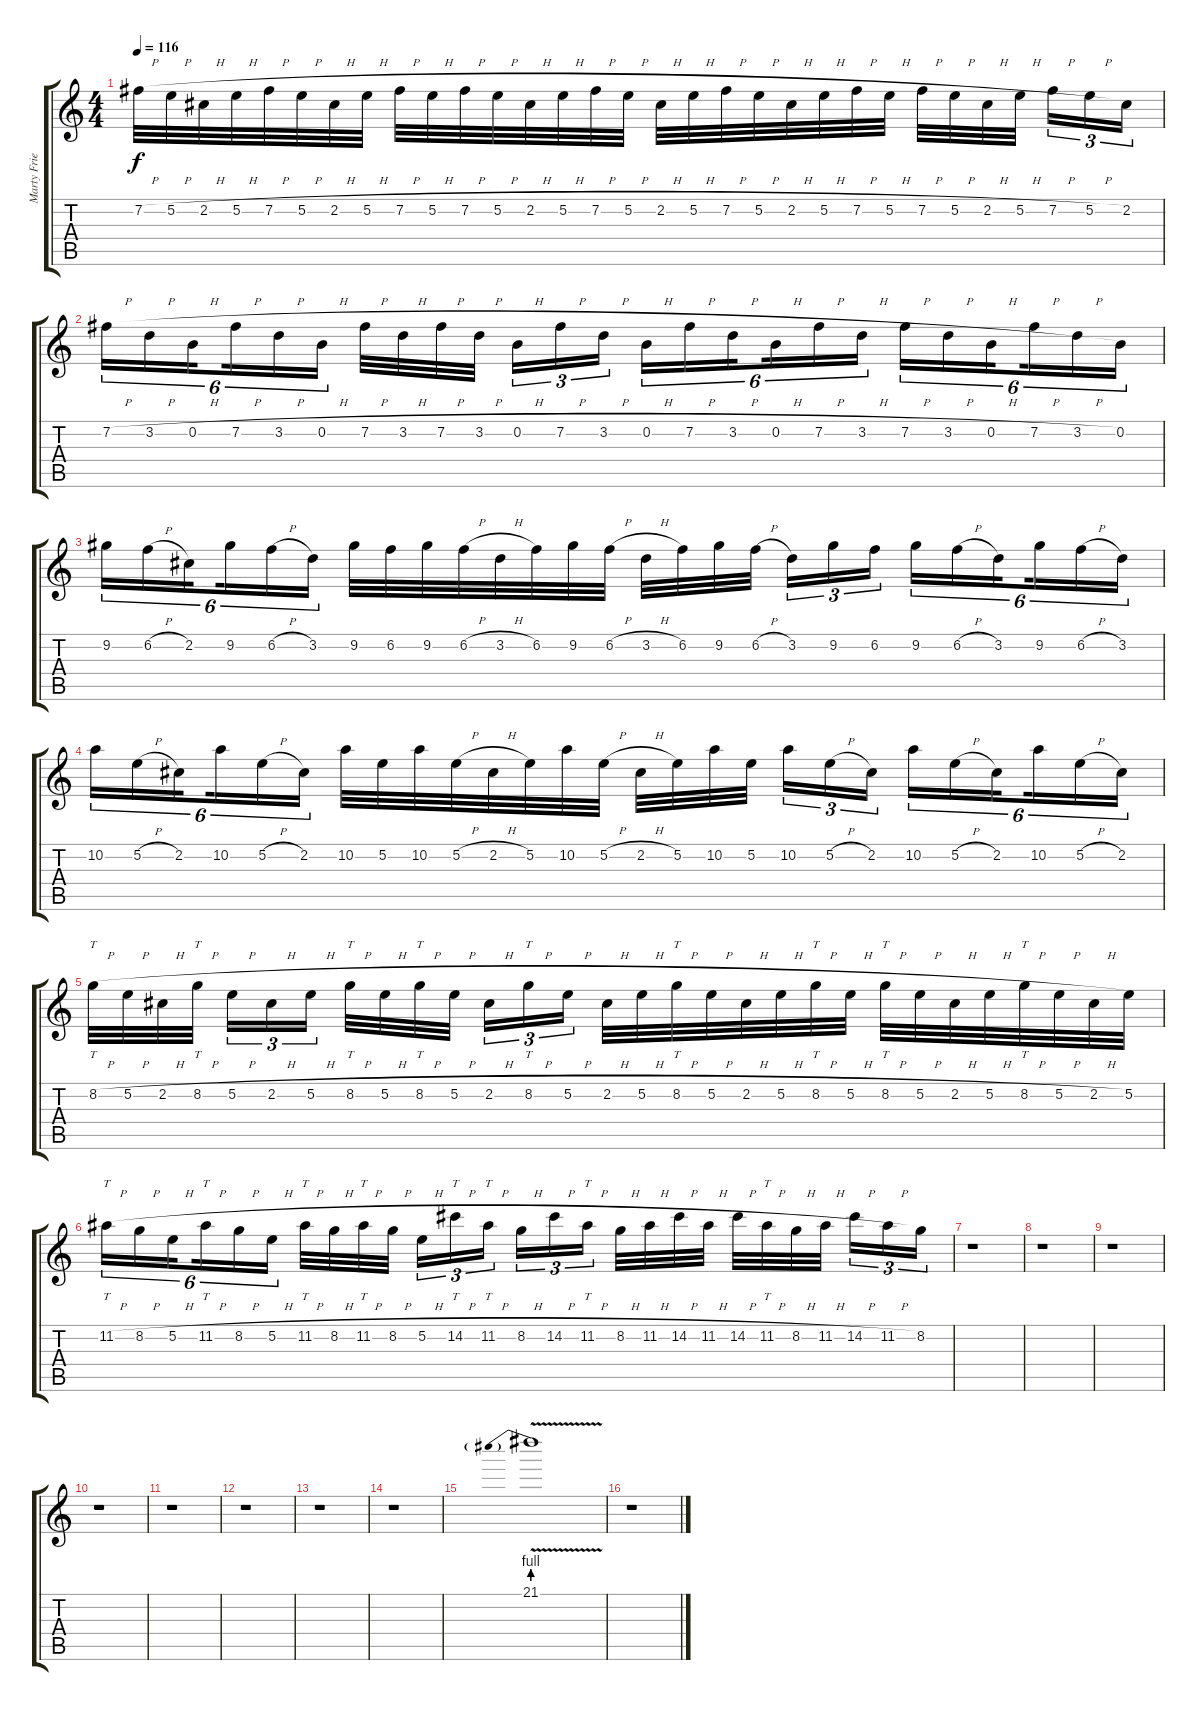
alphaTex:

\track ("Marty Friedman" "Marty Frie") {instrument acousticguitarsteel}
\staff {score tabs}
\tuning (E4 B3 G3 D3 A2 E2) {hide}
\ts (4 4)
\tempo 116
\clef g2
\ks c
7.2{h}.32{dy f} 5.2{h}.32 2.2{h}.32 5.2{h}.32 7.2{h}.32 5.2{h}.32 2.2{h}.32 5.2{h}.32 7.2{h}.32 5.2{h}.32 7.2{h}.32 5.2{h}.32 2.2{h}.32 5.2{h}.32 7.2{h}.32 5.2{h}.32 2.2{h}.32 5.2{h}.32 7.2{h}.32 5.2{h}.32 2.2{h}.32 5.2{h}.32 7.2{h}.32 5.2{h}.32 7.2{h}.32 5.2{h}.32 2.2{h}.32 5.2{h}.32{beam splitsecondary} 7.2{h}.16{tu (3 2)} 5.2{h}.16{tu (3 2)} 2.2.16{tu (3 2)} |
7.2{h}.16{tu (6 4)} 3.2{h}.16{tu (6 4)} 0.2{h}.16{tu (6 4) beam splitsecondary} 7.2{h}.16{tu (6 4)} 3.2{h}.16{tu (6 4)} 0.2{h}.16{tu (6 4)} 7.2{h}.32 3.2{h}.32 7.2{h}.32 3.2{h}.32{beam splitsecondary} 0.2{h}.16{tu (3 2)} 7.2{h}.16{tu (3 2)} 3.2{h}.16{tu (3 2)} 0.2{h}.16{tu (6 4)} 7.2{h}.16{tu (6 4)} 3.2{h}.16{tu (6 4) beam splitsecondary} 0.2{h}.16{tu (6 4)} 7.2{h}.16{tu (6 4)} 3.2{h}.16{tu (6 4)} 7.2{h}.16{tu (6 4)} 3.2{h}.16{tu (6 4)} 0.2{h}.16{tu (6 4) beam splitsecondary} 7.2{h}.16{tu (6 4)} 3.2{h}.16{tu (6 4)} 0.2.16{tu (6 4)} |
9.2.16{tu (6 4)} 6.2{h}.16{tu (6 4)} 2.2.16{tu (6 4) beam splitsecondary} 9.2.16{tu (6 4)} 6.2{h}.16{tu (6 4)} 3.2.16{tu (6 4)} 9.2.32 6.2.32 9.2.32 6.2{h}.32 3.2{h}.32 6.2.32 9.2.32 6.2{h}.32 3.2{h}.32 6.2.32 9.2.32 6.2{h}.32{beam splitsecondary} 3.2.16{tu (3 2)} 9.2.16{tu (3 2)} 6.2.16{tu (3 2)} 9.2.16{tu (6 4)} 6.2{h}.16{tu (6 4)} 3.2.16{tu (6 4) beam splitsecondary} 9.2.16{tu (6 4)} 6.2{h}.16{tu (6 4)} 3.2.16{tu (6 4)} |
10.2.16{tu (6 4)} 5.2{h}.16{tu (6 4)} 2.2.16{tu (6 4) beam splitsecondary} 10.2.16{tu (6 4)} 5.2{h}.16{tu (6 4)} 2.2.16{tu (6 4)} 10.2.32 5.2.32 10.2.32 5.2{h}.32 2.2{h}.32 5.2.32 10.2.32 5.2{h}.32 2.2{h}.32 5.2.32 10.2.32 5.2.32{beam splitsecondary} 10.2.16{tu (3 2)} 5.2{h}.16{tu (3 2)} 2.2.16{tu (3 2)} 10.2.16{tu (6 4)} 5.2{h}.16{tu (6 4)} 2.2.16{tu (6 4) beam splitsecondary} 10.2.16{tu (6 4)} 5.2{h}.16{tu (6 4)} 2.2.16{tu (6 4)} |
8.2{h}.32{tt} 5.2{h}.32 2.2{h}.32 8.2{h}.32{tt beam splitsecondary} 5.2{h}.16{tu (3 2)} 2.2{h}.16{tu (3 2)} 5.2{h}.16{tu (3 2)} 8.2{h}.32{tt} 5.2{h}.32 8.2{h}.32{tt} 5.2{h}.32{beam splitsecondary} 2.2{h}.16{tu (3 2)} 8.2{h}.16{tt tu (3 2)} 5.2{h}.16{tu (3 2)} 2.2{h}.32 5.2{h}.32 8.2{h}.32{tt} 5.2{h}.32 2.2{h}.32 5.2{h}.32 8.2{h}.32{tt} 5.2{h}.32 8.2{h}.32{tt} 5.2{h}.32 2.2{h}.32 5.2{h}.32 8.2{h}.32{tt} 5.2{h}.32 2.2{h}.32 5.2.32 |
11.2{h}.16{tt tu (6 4)} 8.2{h}.16{tu (6 4)} 5.2{h}.16{tu (6 4) beam splitsecondary} 11.2{h}.16{tt tu (6 4)} 8.2{h}.16{tu (6 4)} 5.2{h}.16{tu (6 4)} 11.2{h}.32{tt} 8.2{h}.32 11.2{h}.32{tt} 8.2{h}.32{beam splitsecondary} 5.2{h}.16{tu (3 2)} 14.2{h}.16{tt tu (3 2)} 11.2{h}.16{tt tu (3 2)} 8.2{h}.16{tu (3 2)} 14.2{h}.16{tu (3 2)} 11.2{h}.16{tt tu (3 2) beam splitsecondary} 8.2{h}.32 11.2{h}.32 14.2{h}.32 11.2{h}.32 14.2{h}.32 11.2{h}.32{tt} 8.2{h}.32 11.2{h}.32{beam splitsecondary} 14.2{h}.16{tu (3 2)} 11.2{h}.16{tu (3 2)} 8.2.16{tu (3 2)} |
r.1 |
r.1 |
r.1 |
r.1 |
r.1 |
r.1 |
r.1 |
r.1{volume 12} |
21.1{be (prebend 0 4 60 4) v}.1 |
r.1
